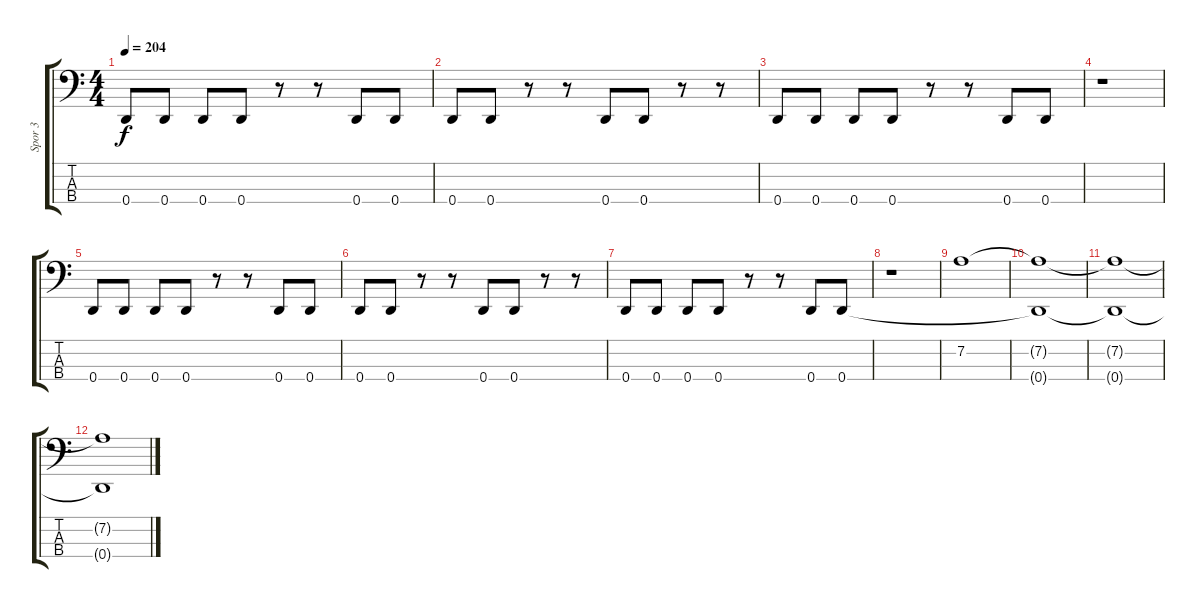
\track ("Spor 3" "Spor 3") {instrument electricbassfinger}
\staff {score tabs}
\tuning (G2 D2 A1 D1) {hide}
\ts (4 4)
\tempo 204
\clef f4
\ks c
0.4.8{dy f} 0.4.8 0.4.8 0.4.8 r.8 r.8 0.4.8 0.4.8 |
0.4.8 0.4.8 r.8 r.8 0.4.8 0.4.8 r.8 r.8 |
0.4.8 0.4.8 0.4.8 0.4.8 r.8 r.8 0.4.8 0.4.8 |
r.1 |
0.4.8 0.4.8 0.4.8 0.4.8 r.8 r.8 0.4.8 0.4.8 |
0.4.8 0.4.8 r.8 r.8 0.4.8 0.4.8 r.8 r.8 |
0.4.8 0.4.8 0.4.8 0.4.8 r.8 r.8 0.4.8 0.4.8 |
r.1 |
7.2.1 |
(7.2{t} 0.4{t}).1 |
(7.2{t} 0.4{t}).1 |
(7.2{t} 0.4{t}).1
